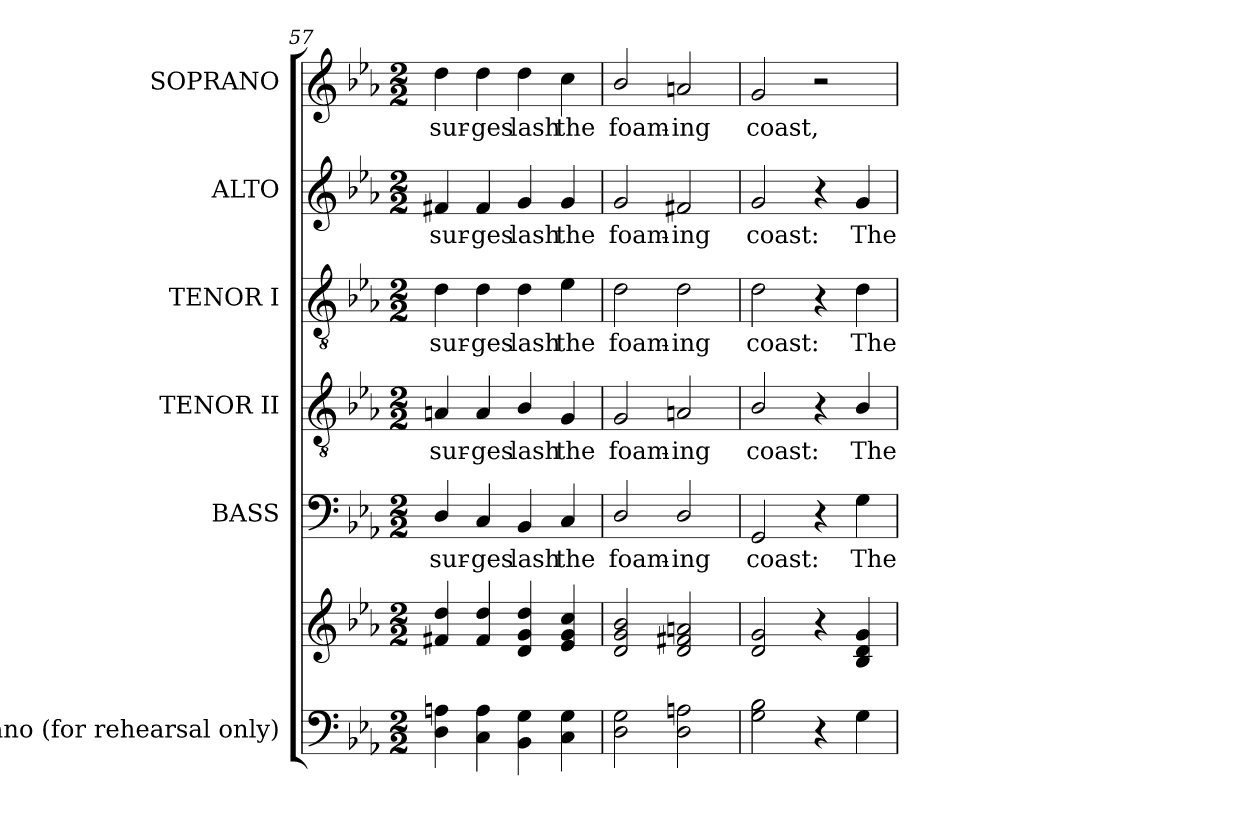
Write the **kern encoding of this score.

**kern	**kern	**kern	**text	**kern	**text	**kern	**text	**kern	**text	**kern	**text
*part6	*part6	*part5	*part5	*part4	*part4	*part3	*part3	*part2	*part2	*part1	*part1
*staff7	*staff6	*staff5	*staff5	*staff4	*staff4	*staff3	*staff3	*staff2	*staff2	*staff1	*staff1
*I"Piano (for rehearsal only)	*	*I"BASS	*	*I"TENOR II	*	*I"TENOR I	*	*I"ALTO	*	*I"SOPRANO	*
*I'Pno.	*	*I'B.	*	*I'T.	*	*I'T.	*	*I'A.	*	*I'S.	*
*clefF4	*clefG2	*clefF4	*	*clefGv2	*	*clefGv2	*	*clefG2	*	*clefG2	*
*	*	*	*	*ITrd7c12	*	*ITrd7c12	*	*	*	*	*
*k[b-e-a-]	*k[b-e-a-]	*k[b-e-a-]	*	*k[b-e-a-]	*	*k[b-e-a-]	*	*k[b-e-a-]	*	*k[b-e-a-]	*
*E-:	*E-:	*E-:	*	*E-:	*	*E-:	*	*E-:	*	*E-:	*
*M2/2	*M2/2	*M2/2	*	*M2/2	*	*M2/2	*	*M2/2	*	*M2/2	*
=57	=57	=57	=57	=57	=57	=57	=57	=57	=57	=57	=57
!	!	!	!LO:LY:b:color=#000000	!	!	!	!	!	!	!	!
!	!	!	!	!	!LO:LY:b:color=#000000	!	!	!	!	!	!
!	!	!	!	!	!	!	!LO:LY:b:color=#000000	!	!	!	!
!	!	!	!	!	!	!	!	!	!LO:LY:b:color=#000000	!	!
!	!	!	!	!	!	!	!	!	!	!	!LO:LY:b:color=#000000
4Di\ 4Ani	4f#Xi/ 4ddi	4Di/	sur-	4AAni/	sur-	4Di\	sur-	4f#Xi/	sur-	4ddi\	sur-
!	!	!	!LO:LY:b:color=#000000	!	!	!	!	!	!	!	!
!	!	!	!	!	!LO:LY:b:color=#000000	!	!	!	!	!	!
!	!	!	!	!	!	!	!LO:LY:b:color=#000000	!	!	!	!
!	!	!	!	!	!	!	!	!	!LO:LY:b:color=#000000	!	!
!	!	!	!	!	!	!	!	!	!	!	!LO:LY:b:color=#000000
4Ci\ 4Ai	4f#i/ 4ddi	4Ci/	-ges	4AAi/	-ges	4Di\	-ges	4f#i/	-ges	4ddi\	-ges
!	!	!	!LO:LY:b:color=#000000	!	!	!	!	!	!	!	!
!	!	!	!	!	!LO:LY:b:color=#000000	!	!	!	!	!	!
!	!	!	!	!	!	!	!LO:LY:b:color=#000000	!	!	!	!
!	!	!	!	!	!	!	!	!	!LO:LY:b:color=#000000	!	!
!	!	!	!	!	!	!	!	!	!	!	!LO:LY:b:color=#000000
4BB-i\ 4Gi	4di/ 4gi 4ddi	4BB-i/	lash	4BB-i/	lash	4Di\	lash	4gi/	lash	4ddi\	lash
!	!	!	!LO:LY:b:color=#000000	!	!	!	!	!	!	!	!
!	!	!	!	!	!LO:LY:b:color=#000000	!	!	!	!	!	!
!	!	!	!	!	!	!	!LO:LY:b:color=#000000	!	!	!	!
!	!	!	!	!	!	!	!	!	!LO:LY:b:color=#000000	!	!
!	!	!	!	!	!	!	!	!	!	!	!LO:LY:b:color=#000000
4Ci\ 4Gi	4e-i/ 4gi 4cci	4Ci/	the	4GGi/	the	4E-i\	the	4gi/	the	4cci\	the
=58	=58	=58	=58	=58	=58	=58	=58	=58	=58	=58	=58
!	!	!	!LO:LY:b:color=#000000	!	!	!	!	!	!	!	!
!	!	!	!	!	!LO:LY:b:color=#000000	!	!	!	!	!	!
!	!	!	!	!	!	!	!LO:LY:b:color=#000000	!	!	!	!
!	!	!	!	!	!	!	!	!	!LO:LY:b:color=#000000	!	!
!	!	!	!	!	!	!	!	!	!	!	!LO:LY:b:color=#000000
2Di\ 2Gi	2di/ 2gi 2b-i	2Di/	foam-	2GGi/	foam-	2Di\	foam-	2gi/	foam-	2b-i/	foam-
!	!	!	!LO:LY:b:color=#000000	!	!	!	!	!	!	!	!
!	!	!	!	!	!LO:LY:b:color=#000000	!	!	!	!	!	!
!	!	!	!	!	!	!	!LO:LY:b:color=#000000	!	!	!	!
!	!	!	!	!	!	!	!	!	!LO:LY:b:color=#000000	!	!
!	!	!	!	!	!	!	!	!	!	!	!LO:LY:b:color=#000000
2Di\ 2Ani	2di/ 2f#Xi 2ani	2Di/	-ing	2AAni/	-ing	2Di\	-ing	2f#Xi/	-ing	2ani/	-ing
=59	=59	=59	=59	=59	=59	=59	=59	=59	=59	=59	=59
!	!	!	!LO:LY:b:color=#000000	!	!	!	!	!	!	!	!
!	!	!	!	!	!LO:LY:b:color=#000000	!	!	!	!	!	!
!	!	!	!	!	!	!	!LO:LY:b:color=#000000	!	!	!	!
!	!	!	!	!	!	!	!	!	!LO:LY:b:color=#000000	!	!
!	!	!	!	!	!	!	!	!	!	!	!LO:LY:b:color=#000000
2Gi\ 2B-i	2di/ 2gi	2GGi/	coast:	2BB-i/	coast:	2Di\	coast:	2gi/	coast:	2gi/	coast,
4r	4r	4r	.	4r	.	4r	.	4r	.	2r	.
!	!	!	!LO:LY:b:color=#000000	!	!	!	!	!	!	!	!
!	!	!	!	!	!LO:LY:b:color=#000000	!	!	!	!	!	!
!	!	!	!	!	!	!	!LO:LY:b:color=#000000	!	!	!	!
!	!	!	!	!	!	!	!	!	!LO:LY:b:color=#000000	!	!
4Gi\	4B-i/ 4di 4gi	4Gi\	The	4BB-i/	The	4Di\	The	4gi/	The	.	.
=	=	=	=	=	=	=	=	=	=	=	=
*-	*-	*-	*-	*-	*-	*-	*-	*-	*-	*-	*-
